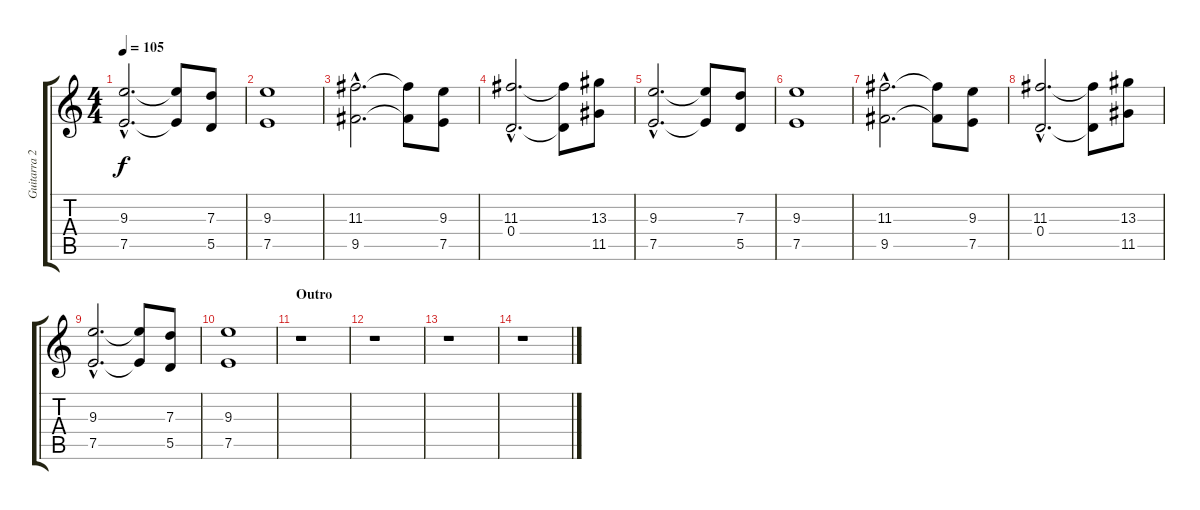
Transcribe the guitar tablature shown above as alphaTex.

\track ("Guitarra 2" "Guitarra 2") {instrument distortionguitar}
\staff {score tabs}
\tuning (E4 B3 G3 D3 A2 E2) {hide}
\ts (4 4)
\tempo 105
\clef g2
\ks c
(9.3{hac} 7.5{hac}).2{d dy f} (9.3{t} 7.5{t}).8 (7.3 5.5).8 |
(9.3 7.5).1 |
(11.3{hac} 9.5{hac}).2{d} (11.3{t} 9.5{t}).8 (9.3 7.5).8 |
(11.3{hac} 0.4{hac}).2{d} (11.3{t} 0.4{t}).8 (13.3 11.5).8 |
(9.3{hac} 7.5{hac}).2{d} (9.3{t} 7.5{t}).8 (7.3 5.5).8 |
(9.3 7.5).1 |
(11.3{hac} 9.5{hac}).2{d} (11.3{t} 9.5{t}).8 (9.3 7.5).8 |
(11.3{hac} 0.4{hac}).2{d} (11.3{t} 0.4{t}).8 (13.3 11.5).8 |
(9.3{hac} 7.5{hac}).2{d} (9.3{t} 7.5{t}).8 (7.3 5.5).8 |
(9.3 7.5).1 |
\section ("" "Outro")
r.1 |
r.1 |
r.1 |
r.1
